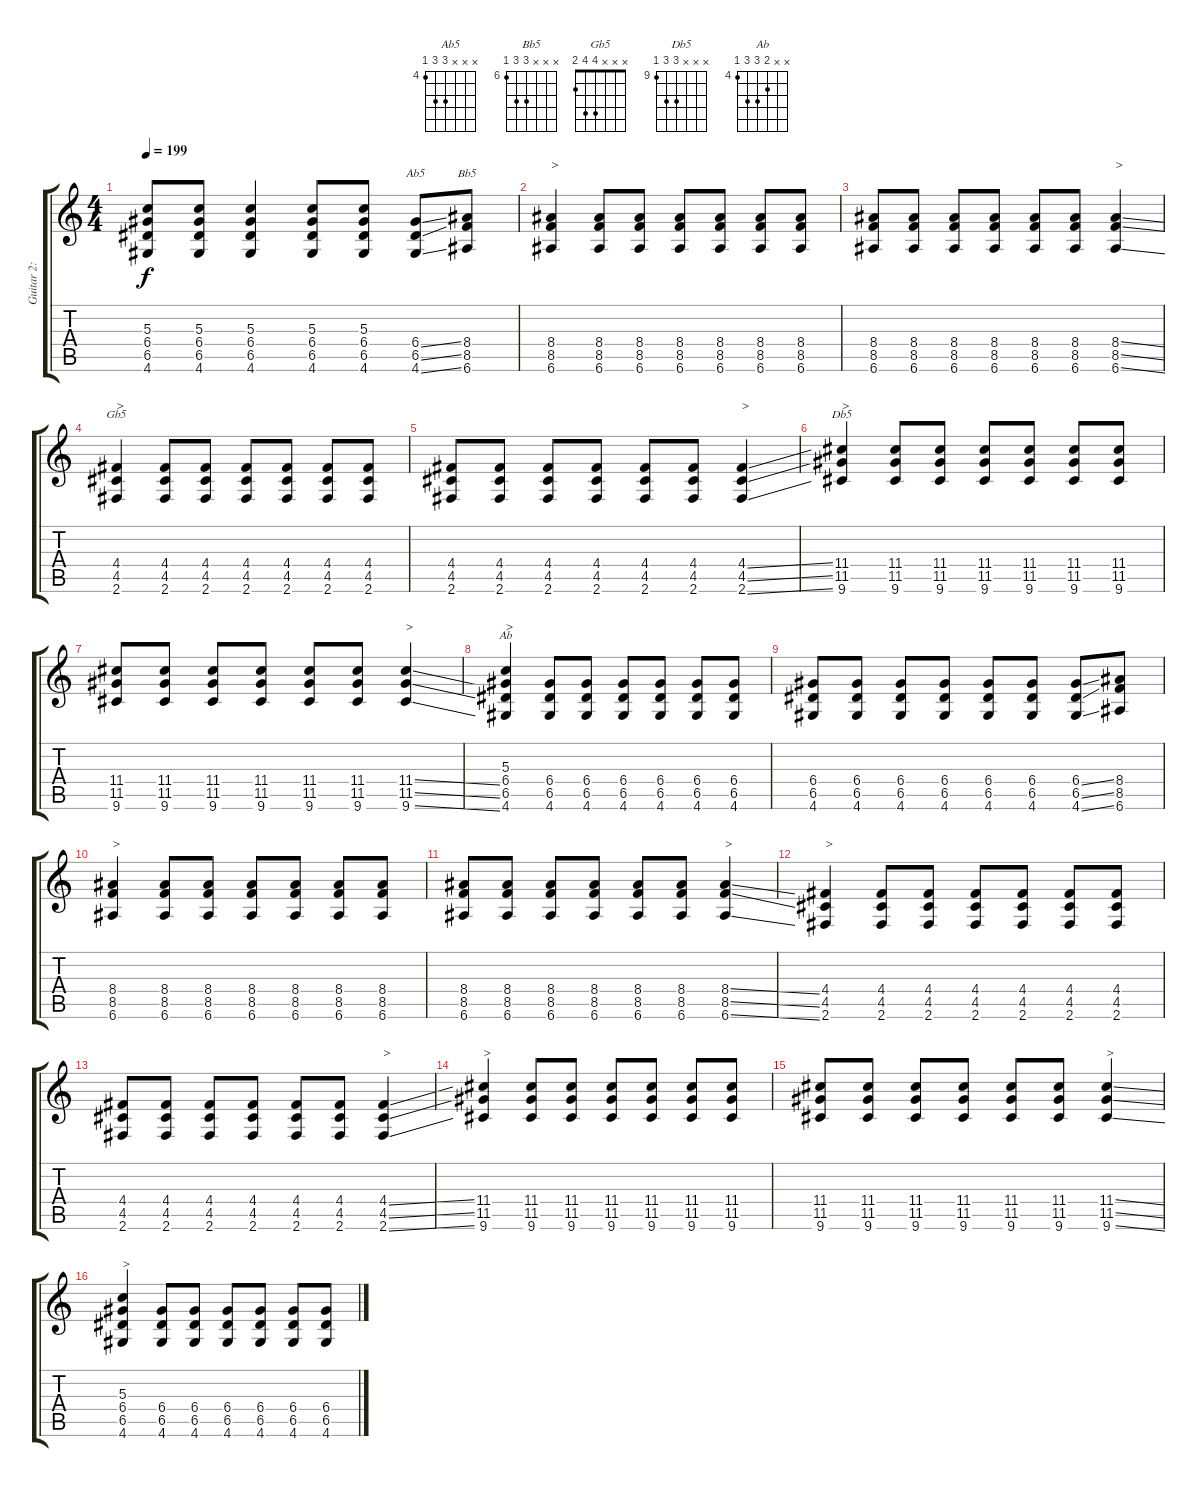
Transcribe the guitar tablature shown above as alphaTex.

\track ("Guitar 2: Overdrive" "Guitar 2: ") {instrument overdrivenguitar}
\staff {score tabs}
\tuning (E4 B3 G3 D3 A2 E2) {hide}
\chord ("Ab5" x x x 6 6 4) {firstfret 4}
\chord ("Bb5" x x x 8 8 6) {firstfret 6}
\chord ("Gb5" x x x 4 4 2)
\chord ("Db5" x x x 11 11 9) {firstfret 9}
\chord ("Ab" x x 5 6 6 4) {firstfret 4}
\ts (4 4)
\tempo 199
\clef g2
\ks c
(5.3{t} 6.4{t} 6.5{t} 4.6{t}).8{dy f} (5.3 6.4 6.5 4.6).8 (5.3 6.4 6.5 4.6).4 (5.3 6.4 6.5 4.6).8 (5.3 6.4 6.5 4.6).8 (6.4{ss} 6.5{ss} 4.6{ss}).8{ch "Ab5"} (8.4 8.5 6.6).8{ch "Bb5"} |
(8.4 8.5 6.6).4{txt ">"} (8.4 8.5 6.6).8 (8.4 8.5 6.6).8 (8.4 8.5 6.6).8 (8.4 8.5 6.6).8 (8.4 8.5 6.6).8 (8.4 8.5 6.6).8 |
(8.4 8.5 6.6).8 (8.4 8.5 6.6).8 (8.4 8.5 6.6).8 (8.4 8.5 6.6).8 (8.4 8.5 6.6).8 (8.4 8.5 6.6).8 (8.4{ss} 8.5{ss} 6.6{ss}).4{txt ">"} |
(4.4 4.5 2.6).4{ch "Gb5" txt ">"} (4.4 4.5 2.6).8 (4.4 4.5 2.6).8 (4.4 4.5 2.6).8 (4.4 4.5 2.6).8 (4.4 4.5 2.6).8 (4.4 4.5 2.6).8 |
(4.4 4.5 2.6).8 (4.4 4.5 2.6).8 (4.4 4.5 2.6).8 (4.4 4.5 2.6).8 (4.4 4.5 2.6).8 (4.4 4.5 2.6).8 (4.4{ss} 4.5{ss} 2.6{ss}).4{txt ">"} |
(11.4 11.5 9.6).4{ch "Db5" txt ">"} (11.4 11.5 9.6).8 (11.4 11.5 9.6).8 (11.4 11.5 9.6).8 (11.4 11.5 9.6).8 (11.4 11.5 9.6).8 (11.4 11.5 9.6).8 |
(11.4 11.5 9.6).8 (11.4 11.5 9.6).8 (11.4 11.5 9.6).8 (11.4 11.5 9.6).8 (11.4 11.5 9.6).8 (11.4 11.5 9.6).8 (11.4{ss} 11.5{ss} 9.6{ss}).4{txt ">"} |
(5.3 6.4 6.5 4.6).4{ch "Ab" txt ">"} (6.4 6.5 4.6).8 (6.4 6.5 4.6).8 (6.4 6.5 4.6).8 (6.4 6.5 4.6).8 (6.4 6.5 4.6).8 (6.4 6.5 4.6).8 |
(6.4 6.5 4.6).8 (6.4 6.5 4.6).8 (6.4 6.5 4.6).8 (6.4 6.5 4.6).8 (6.4 6.5 4.6).8 (6.4 6.5 4.6).8 (6.4{ss} 6.5{ss} 4.6{ss}).8 (8.4 8.5 6.6).8 |
(8.4 8.5 6.6).4{txt ">"} (8.4 8.5 6.6).8 (8.4 8.5 6.6).8 (8.4 8.5 6.6).8 (8.4 8.5 6.6).8 (8.4 8.5 6.6).8 (8.4 8.5 6.6).8 |
(8.4 8.5 6.6).8 (8.4 8.5 6.6).8 (8.4 8.5 6.6).8 (8.4 8.5 6.6).8 (8.4 8.5 6.6).8 (8.4 8.5 6.6).8 (8.4{ss} 8.5{ss} 6.6{ss}).4{txt ">"} |
(4.4 4.5 2.6).4{txt ">"} (4.4 4.5 2.6).8 (4.4 4.5 2.6).8 (4.4 4.5 2.6).8 (4.4 4.5 2.6).8 (4.4 4.5 2.6).8 (4.4 4.5 2.6).8 |
(4.4 4.5 2.6).8 (4.4 4.5 2.6).8 (4.4 4.5 2.6).8 (4.4 4.5 2.6).8 (4.4 4.5 2.6).8 (4.4 4.5 2.6).8 (4.4{ss} 4.5{ss} 2.6{ss}).4{txt ">"} |
(11.4 11.5 9.6).4{txt ">"} (11.4 11.5 9.6).8 (11.4 11.5 9.6).8 (11.4 11.5 9.6).8 (11.4 11.5 9.6).8 (11.4 11.5 9.6).8 (11.4 11.5 9.6).8 |
(11.4 11.5 9.6).8 (11.4 11.5 9.6).8 (11.4 11.5 9.6).8 (11.4 11.5 9.6).8 (11.4 11.5 9.6).8 (11.4 11.5 9.6).8 (11.4{ss} 11.5{ss} 9.6{ss}).4{txt ">"} |
(5.3 6.4 6.5 4.6).4{txt ">"} (6.4 6.5 4.6).8 (6.4 6.5 4.6).8 (6.4 6.5 4.6).8 (6.4 6.5 4.6).8 (6.4 6.5 4.6).8 (6.4 6.5 4.6).8
